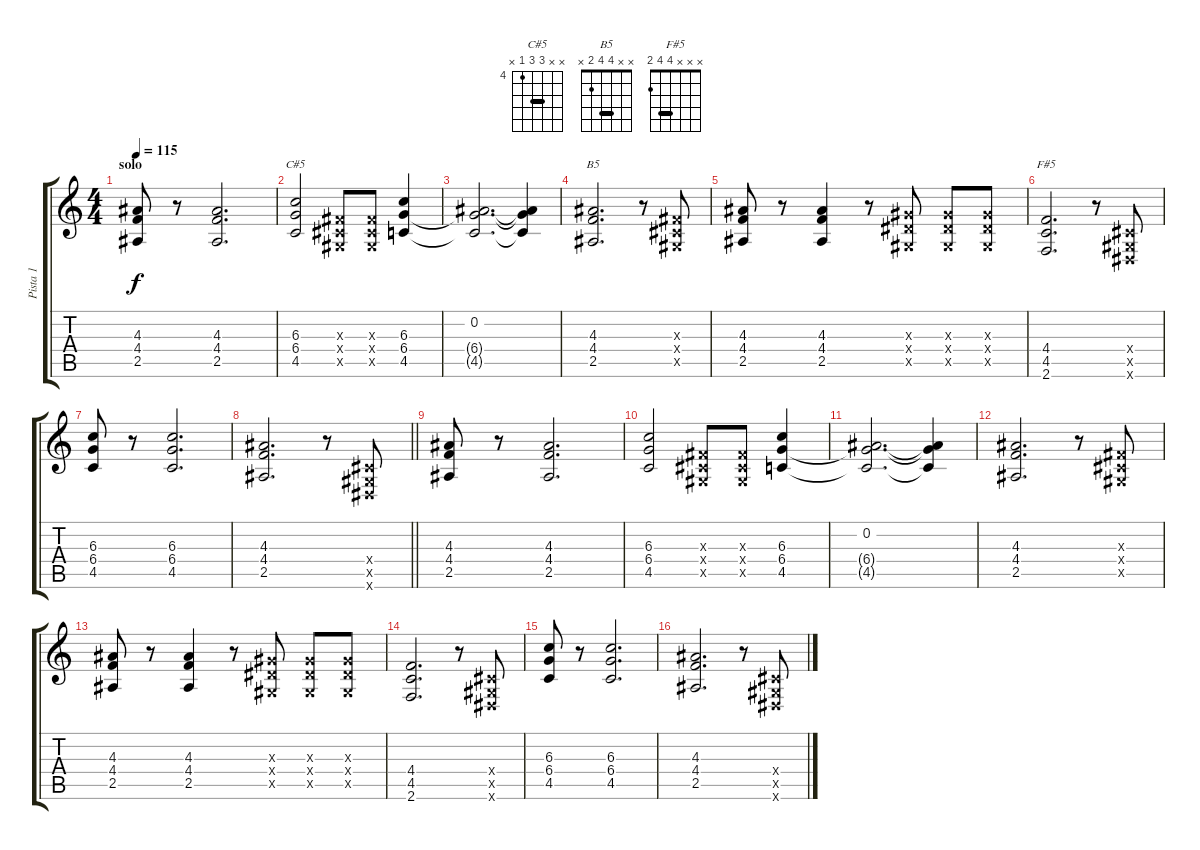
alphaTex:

\track ("Pista 1" "Pista 1") {instrument acousticguitarsteel}
\staff {score tabs}
\tuning (Eb4 Bb3 Gb3 Db3 Ab2 Eb2) {hide}
\chord ("C#5" x x 6 6 4 x) {firstfret 4 barre 6}
\chord ("B5" x x 4 4 2 x) {barre 4}
\chord ("F#5" x x x 4 4 2) {barre 4}
\ts (4 4)
\section ("" "solo")
\tempo 115
\clef g2
\ks c
(4.3 4.4 2.5).8{dy f} r.8 (4.3 4.4 2.5).2{d} |
(6.3 6.4 4.5).2{ch "C#5" instrument distortionguitar} (0.3{x} 0.4{x} 0.5{x}).8 (0.3{x} 0.4{x} 0.5{x}).8 (6.3 6.4 4.5).4 |
(0.2 6.4{t} 4.5{t}).2{d} (0.2{t} 6.4{t} 4.5{t}).4 |
(4.3 4.4 2.5).2{d ch "B5"} r.8 (0.3{x} 0.4{x} 0.5{x}).8 |
(4.3 4.4 2.5).8 r.8 (4.3 4.4 2.5).4 r.8 (2.3{x} 2.4{x} 0.5{x}).8 (2.3{x} 2.4{x} 0.5{x}).8 (2.3{x} 2.4{x} 0.5{x}).8 |
(4.4 4.5 2.6).2{d ch "F#5"} r.8 (0.4{x} 0.5{x} 0.6{x}).8 |
(6.3 6.4 4.5).8 r.8 (6.3 6.4 4.5).2{d} |
\barLineRight lightlight
(4.3 4.4 2.5).2{d} r.8 (0.4{x} 0.5{x} 0.6{x}).8 |
(4.3 4.4 2.5).8 r.8 (4.3 4.4 2.5).2{d} |
(6.3 6.4 4.5).2 (0.3{x} 0.4{x} 0.5{x}).8 (0.3{x} 0.4{x} 0.5{x}).8 (6.3 6.4 4.5).4 |
(0.2 6.4{t} 4.5{t}).2{d} (0.2{t} 6.4{t} 4.5{t}).4 |
(4.3 4.4 2.5).2{d} r.8 (0.3{x} 0.4{x} 0.5{x}).8 |
(4.3 4.4 2.5).8 r.8 (4.3 4.4 2.5).4 r.8 (2.3{x} 2.4{x} 0.5{x}).8 (2.3{x} 2.4{x} 0.5{x}).8 (2.3{x} 2.4{x} 0.5{x}).8 |
(4.4 4.5 2.6).2{d} r.8 (0.4{x} 0.5{x} 0.6{x}).8 |
(6.3 6.4 4.5).8 r.8 (6.3 6.4 4.5).2{d} |
(4.3 4.4 2.5).2{d} r.8 (0.4{x} 0.5{x} 0.6{x}).8
